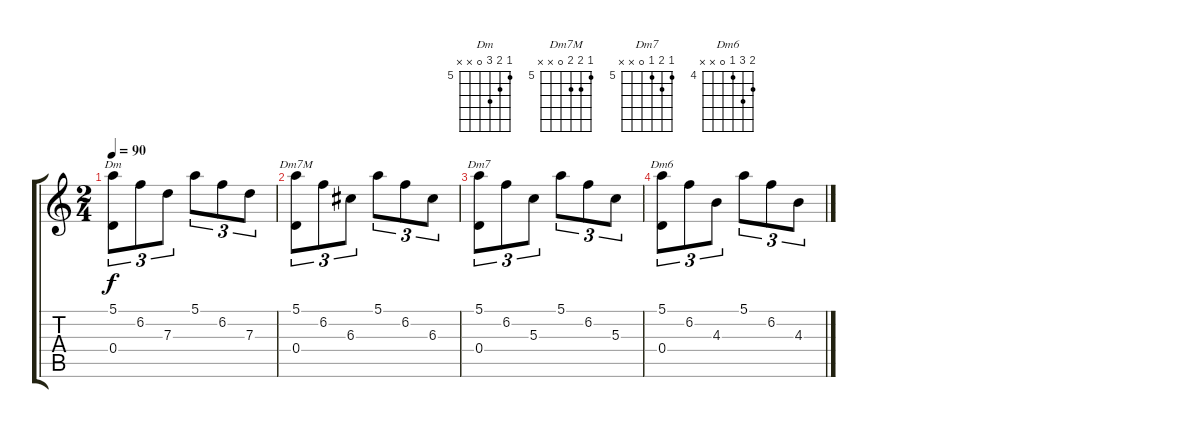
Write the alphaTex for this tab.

\track "" {instrument overdrivenguitar}
\staff {score tabs}
\tuning (E4 B3 G3 D3 A2 E2) {hide}
\chord ("Dm" 5 6 7 0 x x) {firstfret 5}
\chord ("Dm7M" 5 6 6 0 x x) {firstfret 5}
\chord ("Dm7" 5 6 5 0 x x) {firstfret 5}
\chord ("Dm6" 5 6 4 0 x x) {firstfret 4}
\ts (2 4)
\tempo 90
\clef g2
\ks c
(5.1 0.4).8{tu (3 2) ch "Dm" dy f instrument overdrivenguitar} 6.2.8{tu (3 2)} 7.3.8{tu (3 2)} 5.1.8{tu (3 2)} 6.2.8{tu (3 2)} 7.3.8{tu (3 2)} |
(5.1 0.4).8{tu (3 2) ch "Dm7M"} 6.2.8{tu (3 2)} 6.3.8{tu (3 2)} 5.1.8{tu (3 2)} 6.2.8{tu (3 2)} 6.3.8{tu (3 2)} |
(5.1 0.4).8{tu (3 2) ch "Dm7"} 6.2.8{tu (3 2)} 5.3.8{tu (3 2)} 5.1.8{tu (3 2)} 6.2.8{tu (3 2)} 5.3.8{tu (3 2)} |
(5.1 0.4).8{tu (3 2) ch "Dm6"} 6.2.8{tu (3 2)} 4.3.8{tu (3 2)} 5.1.8{tu (3 2)} 6.2.8{tu (3 2)} 4.3.8{tu (3 2)}
